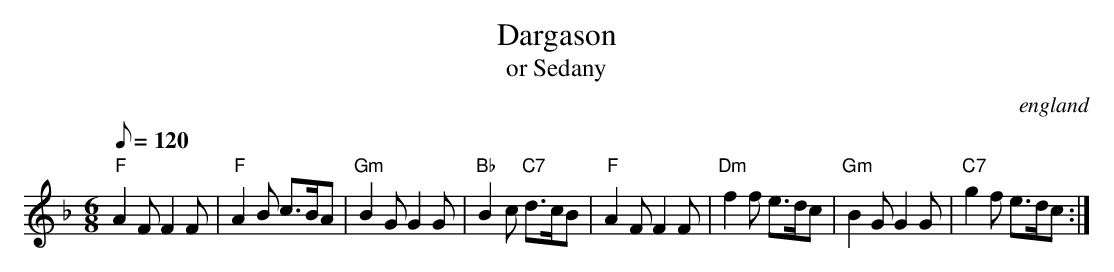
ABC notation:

X:1
T:Dargason
T:or Sedany
O:england
M:6/8
L:1/8
Q:120
K:F
"F"A2F F2F | "F"A2B c>BA | "Gm"B2G G2G | "Bb"B2c "C7"d>cB | \
"F"A2F F2F | "Dm"f2f e>dc | "Gm"B2G G2G | "C7"g2f e>dc :|
